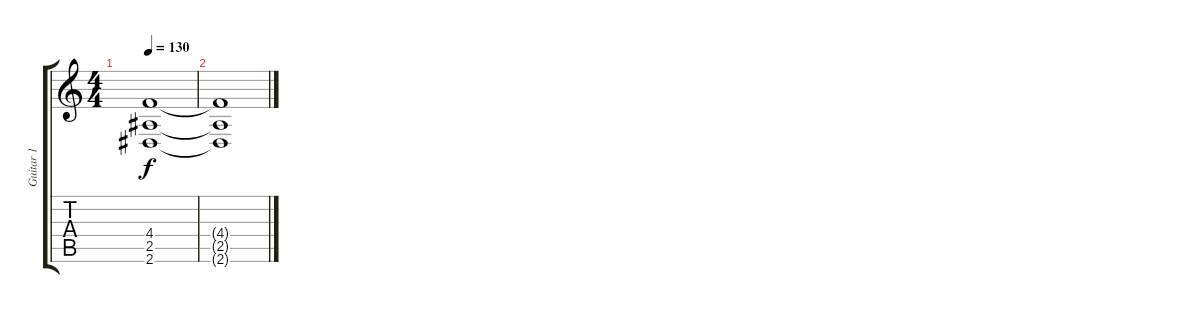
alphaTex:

\track ("Guitar 1" "Guitar 1") {instrument distortionguitar}
\staff {score tabs}
\tuning (Eb4 Bb3 Gb3 Db3 Ab2 Db2) {hide}
\ts (4 4)
\tempo 130
\clef g2
\ks c
(4.4{t} 2.5{t} 2.6{t}).1{dy f} |
(4.4{t} 2.5{t} 2.6{t}).1
